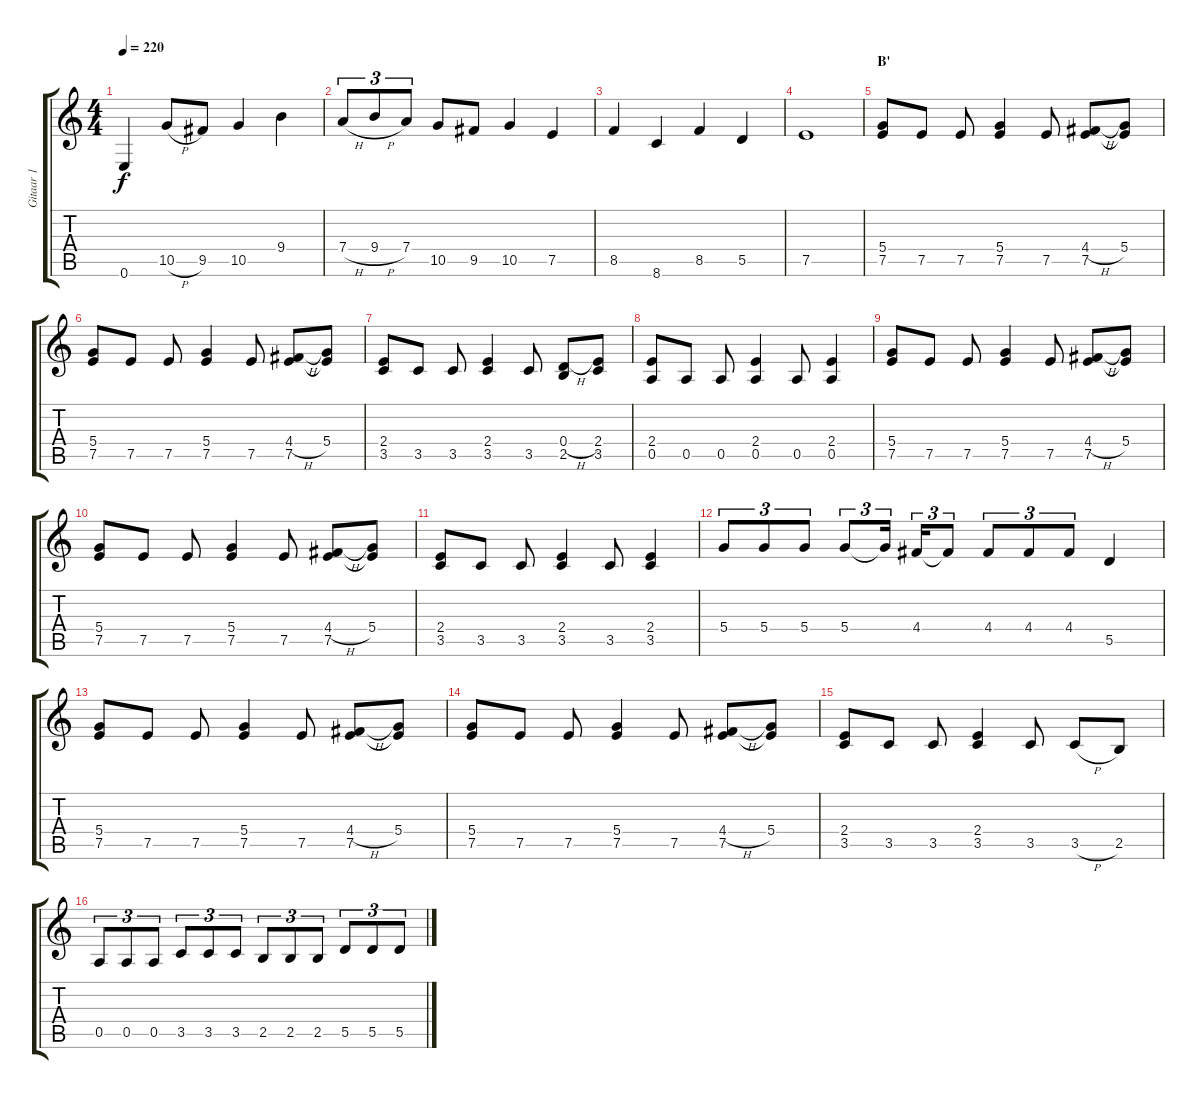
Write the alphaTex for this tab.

\track ("Gitaar 1" "Gitaar 1") {instrument overdrivenguitar}
\staff {score tabs}
\tuning (E4 B3 G3 D3 A2 E2) {hide}
\ts (4 4)
\tempo 220
\clef g2
\ks c
0.6.4{dy f} 10.5{h}.8 9.5.8 10.5.4 9.4.4 |
7.4{h}.8{tu (3 2)} 9.4{h}.8{tu (3 2)} 7.4.8{tu (3 2)} 10.5.8 9.5.8 10.5.4 7.5.4 |
8.5.4 8.6.4 8.5.4 5.5.4 |
7.5.1 |
\section ("" "B'")
(5.4 7.5).8 7.5.8 7.5.8 (5.4 7.5).4 7.5.8 (4.4{h} 7.5).8 (5.4 7.5{t}).8 |
(5.4 7.5).8 7.5.8 7.5.8 (5.4 7.5).4 7.5.8 (4.4{h} 7.5).8 (5.4 7.5{t}).8 |
(2.4 3.5).8 3.5.8 3.5.8 (2.4 3.5).4 3.5.8 (0.4{h} 2.5).8 (2.4 3.5).8 |
(2.4 0.5).8 0.5.8 0.5.8 (2.4 0.5).4 0.5.8 (2.4 0.5).4 |
(5.4 7.5).8 7.5.8 7.5.8 (5.4 7.5).4 7.5.8 (4.4{h} 7.5).8 (5.4 7.5{t}).8 |
(5.4 7.5).8 7.5.8 7.5.8 (5.4 7.5).4 7.5.8 (4.4{h} 7.5).8 (5.4 7.5{t}).8 |
(2.4 3.5).8 3.5.8 3.5.8 (2.4 3.5).4 3.5.8 (2.4 3.5).4 |
5.4.8{tu (3 2)} 5.4.8{tu (3 2)} 5.4.8{tu (3 2)} 5.4.8{tu (3 2)} 5.4{t}.16{tu (3 2)} 4.4.16{tu (3 2)} 4.4{t}.8{tu (3 2)} 4.4.8{tu (3 2)} 4.4.8{tu (3 2)} 4.4.8{tu (3 2)} 5.5.4 |
(5.4 7.5).8 7.5.8 7.5.8 (5.4 7.5).4 7.5.8 (4.4{h} 7.5).8 (5.4 7.5{t}).8 |
(5.4 7.5).8 7.5.8 7.5.8 (5.4 7.5).4 7.5.8 (4.4{h} 7.5).8 (5.4 7.5{t}).8 |
(2.4 3.5).8 3.5.8 3.5.8 (2.4 3.5).4 3.5.8 3.5{h}.8 2.5.8 |
0.5.8{tu (3 2)} 0.5.8{tu (3 2)} 0.5.8{tu (3 2)} 3.5.8{tu (3 2)} 3.5.8{tu (3 2)} 3.5.8{tu (3 2)} 2.5.8{tu (3 2)} 2.5.8{tu (3 2)} 2.5.8{tu (3 2)} 5.5.8{tu (3 2)} 5.5.8{tu (3 2)} 5.5.8{tu (3 2)}
